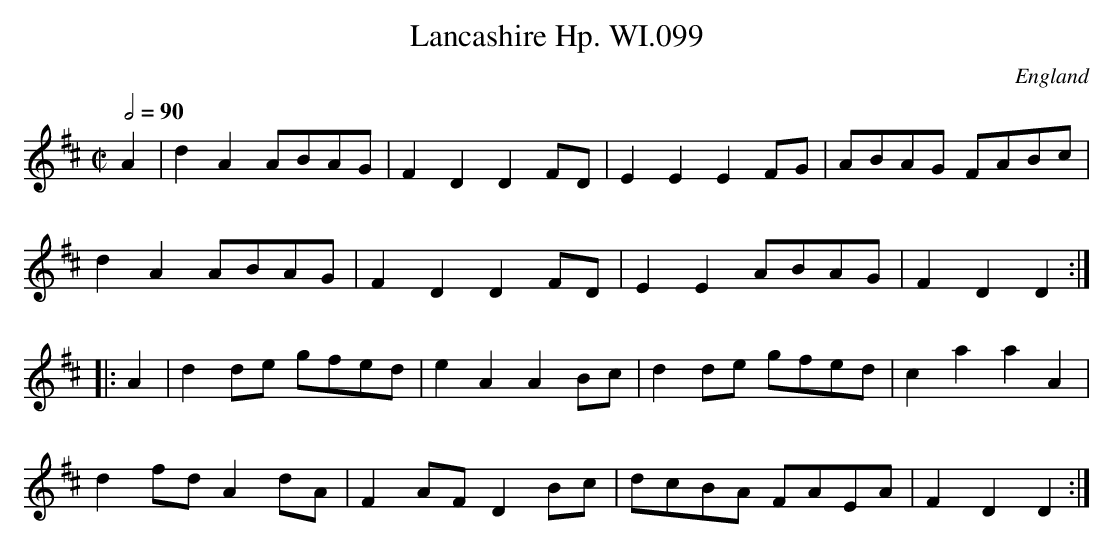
X:1
T:Lancashire Hp. WI.099
L:1/8
M:C|
O:England
Q:1/2=90
K:D
A2|d2A2 ABAG|F2D2 D2FD|E2E2 E2FG|ABAG FABc|!
d2A2 ABAG|F2D2 D2FD|E2E2 ABAG|F2D2 D2:|!
|:A2|d2de gfed|e2A2 A2Bc|d2de gfed|c2a2 a2A2|!
d2fd A2dA|F2AF D2Bc|dcBA FAEA|F2D2 D2:|
